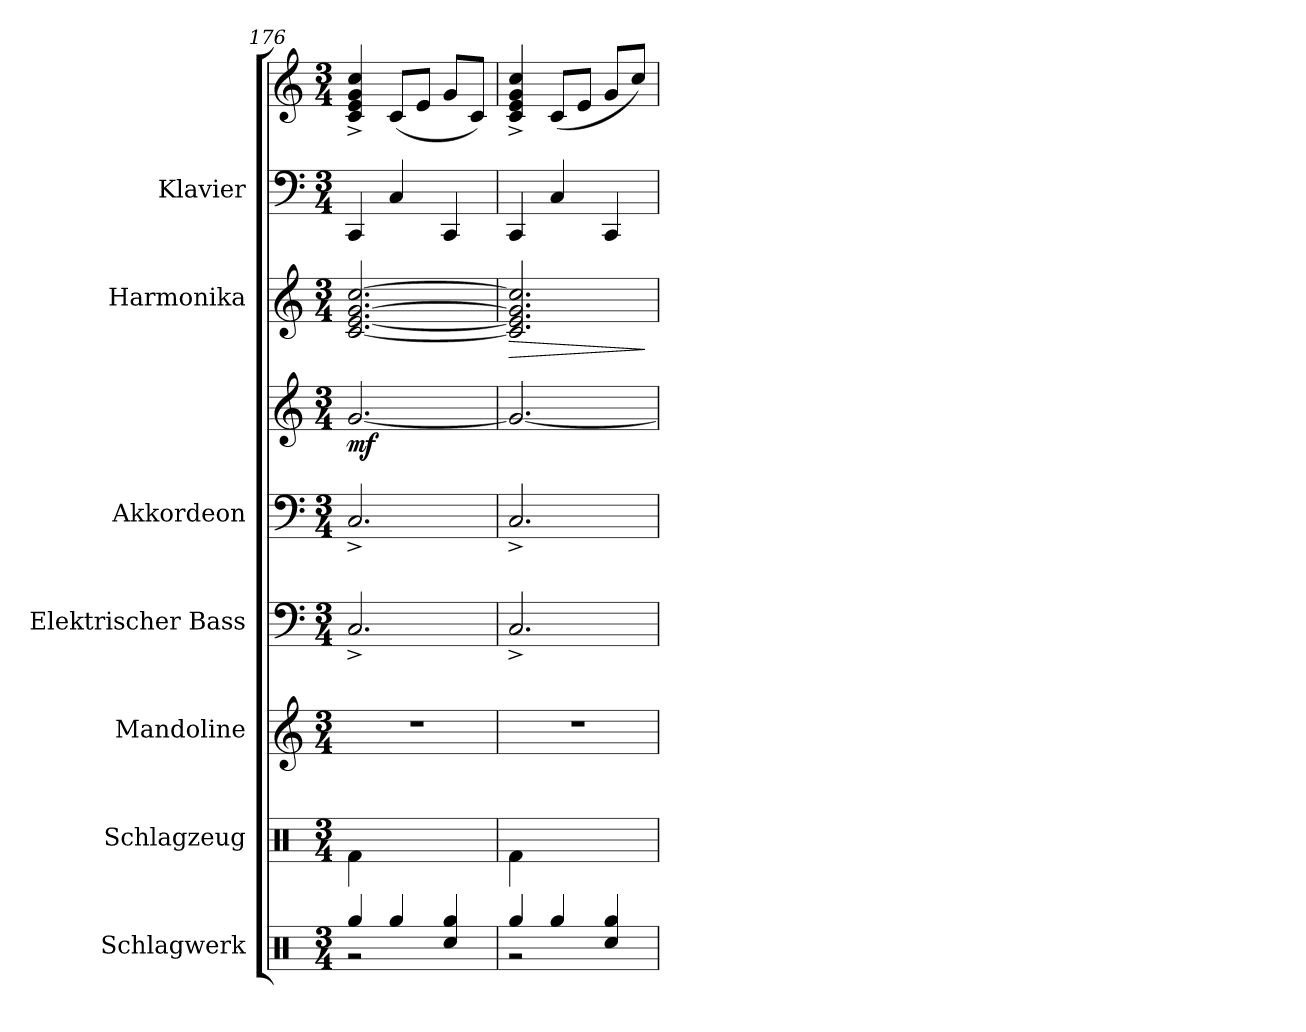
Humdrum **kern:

**kern	**kern	**kern	**kern	**kern	**kern	**dynam	**kern	**dynam	**kern	**kern
*part7	*part6	*part5	*part4	*part3	*part3	*part3	*part2	*part2	*part1	*part1
*staff9	*staff8	*staff7	*staff6	*staff5	*staff4	*staff4/5	*staff3	*staff3	*staff2	*staff1
*I"Schlagwerk	*I"Schlagzeug	*I"Mandoline	*I"Elektrischer Bass	*I"Akkordeon	*	*	*I"Harmonika	*	*I"Klavier	*
*I'Schlw.	*I'Schlgz.	*I'Mand.	*I'E-B.	*I'Akk.	*	*	*	*	*I'Klav.	*
*clefX	*clefX	*clefG2	*clefF4	*clefF4	*clefG2	*	*clefG2	*	*clefF4	*clefG2
*	*	*	*ITrd7c12	*	*	*	*	*	*	*
*k[]	*k[]	*k[]	*k[]	*k[]	*k[]	*	*k[]	*	*k[]	*k[]
*M3/4	*M3/4	*M3/4	*M3/4	*M3/4	*M3/4	*	*M3/4	*	*M3/4	*M3/4
=176	=176	=176	=176	=176	=176	=176	=176	=176	=176	=176
*^	*^	*	*	*	*	*	*	*	*	*
!	!	!	!	!	!	!	!	!LO:DY:b	!	!	!	!
4Rgg/	2r	2.ryy	4Rf\	2.r	2.CC^/	2.C^/	[2.g/	mf	[2.c/ [2.e/ [2.g/ [2.cc/	.	4CC/	4c/^ 4e/^ 4g/^ 4cc/^
4Rgg/	.	.	2ryy	.	.	.	.	.	.	.	4C/	(8c/L
.	.	.	.	.	.	.	.	.	.	.	.	8e/J
4Rgg/	4Rcc/	.	.	.	.	.	.	.	.	.	4CC/	8g/L
.	.	.	.	.	.	.	.	.	.	.	.	8c/J)
=177	=177	=177	=177	=177	=177	=177	=177	=177	=177	=177	=177	=177
!	!	!	!	!	!	!	!	!	!	!LO:HP:b	!	!
4Rgg/	2r	2.ryy	4Rf\	2.r	2.CC^/	2.C^/	2.g/_	.	2.c/] 2.e/] 2.g/] 2.cc/]	>	4CC/	4c/^ 4e/^ 4g/^ 4cc/^
4Rgg/	.	.	2ryy	.	.	.	.	.	.	.	4C/	(8c/L
.	.	.	.	.	.	.	.	.	.	.	.	8e/J
4Rgg/	4Rcc/	.	.	.	.	.	.	.	.	.	4CC/	8g/L
.	.	.	.	.	.	.	.	.	.	.	.	8cc/J)
*v	*v	*	*	*	*	*	*	*	*	*	*	*
*	*v	*v	*	*	*	*	*	*	*	*	*
.	.	.	.	.	.	.	.	]	.	.
=	=	=	=	=	=	=	=	=	=	=
*-	*-	*-	*-	*-	*-	*-	*-	*-	*-	*-
